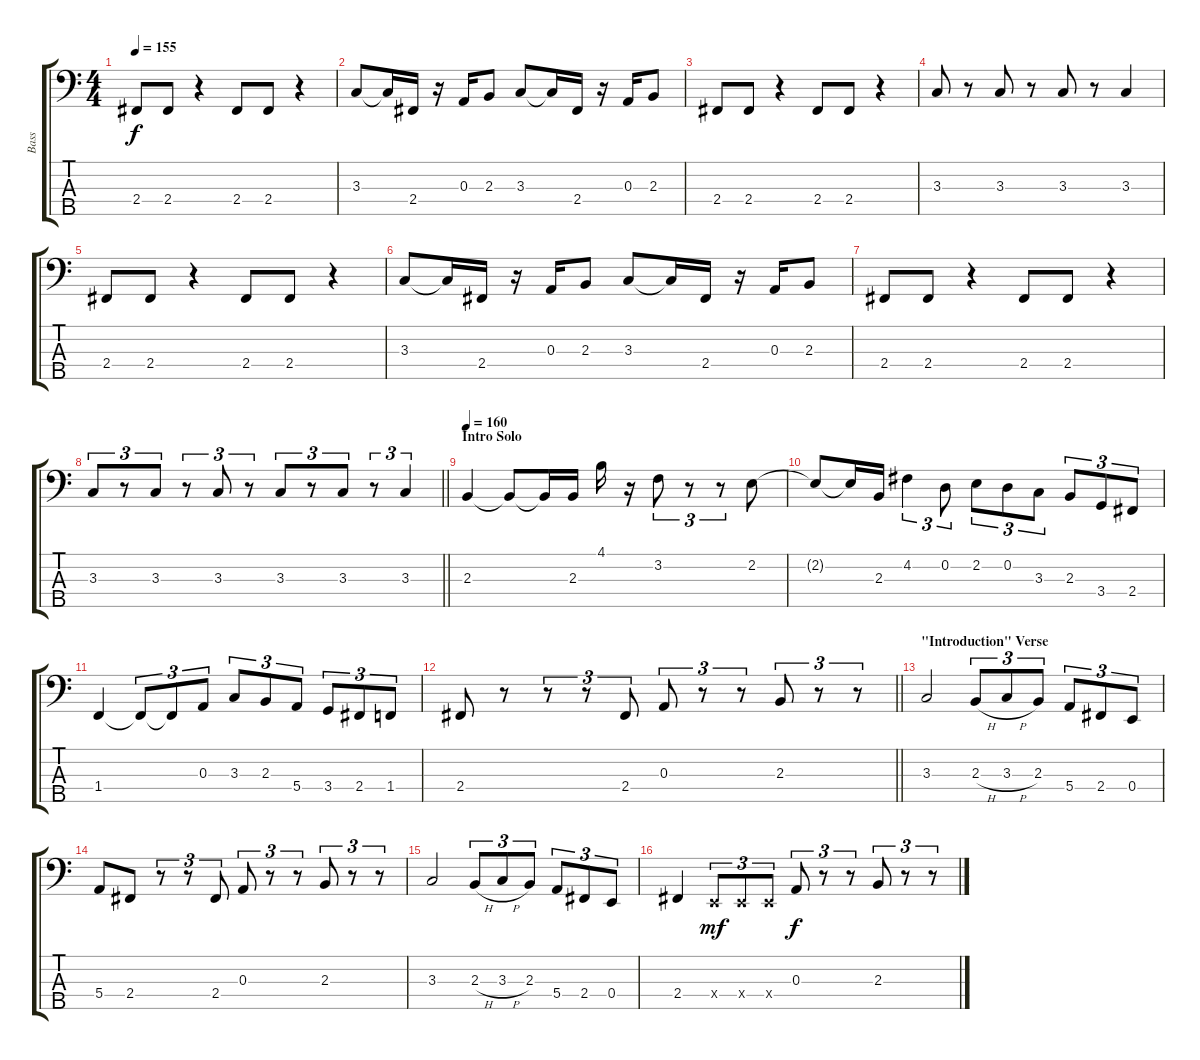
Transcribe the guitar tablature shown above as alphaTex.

\track ("Bass" "Bass") {instrument electricbasspick}
\staff {score tabs}
\tuning (G2 D2 A1 E1 B0) {hide}
\ts (4 4)
\tempo 155
\clef f4
\ks c
2.4.8{dy f} 2.4.8 r.4 2.4.8 2.4.8 r.4 |
3.3.8 3.3{t}.16 2.4.16 r.16 0.3.16 2.3.8 3.3.8 3.3{t}.16 2.4.16 r.16 0.3.16 2.3.8 |
2.4.8 2.4.8 r.4 2.4.8 2.4.8 r.4 |
3.3.8 r.8 3.3.8 r.8 3.3.8 r.8 3.3.4 |
2.4.8 2.4.8 r.4 2.4.8 2.4.8 r.4 |
3.3.8 3.3{t}.16 2.4.16 r.16 0.3.16 2.3.8 3.3.8 3.3{t}.16 2.4.16 r.16 0.3.16 2.3.8 |
2.4.8 2.4.8 r.4 2.4.8 2.4.8 r.4 |
\barLineRight lightlight
3.3.8{tu (3 2)} r.8{tu (3 2)} 3.3.8{tu (3 2)} r.8{tu (3 2)} 3.3.8{tu (3 2)} r.8{tu (3 2)} 3.3.8{tu (3 2)} r.8{tu (3 2)} 3.3.8{tu (3 2)} r.8{tu (3 2)} 3.3.4{tu (3 2)} |
\section ("" "Intro Solo")
\tempo 160
2.3.4 2.3{t}.8 2.3{t}.16 2.3.16 4.1.16 r.16 3.2.8{tu (3 2)} r.8{tu (3 2)} r.8{tu (3 2)} 2.2.8 |
2.2{t}.8 2.2{t}.16 2.3.16 4.2.4{tu (3 2)} 0.2.8{tu (3 2)} 2.2.8{tu (3 2)} 0.2.8{tu (3 2)} 3.3.8{tu (3 2)} 2.3.8{tu (3 2)} 3.4.8{tu (3 2)} 2.4.8{tu (3 2)} |
1.4.4 1.4{t}.8{tu (3 2)} 1.4{t}.8{tu (3 2)} 0.3.8{tu (3 2)} 3.3.8{tu (3 2)} 2.3.8{tu (3 2)} 5.4.8{tu (3 2)} 3.4.8{tu (3 2)} 2.4.8{tu (3 2)} 1.4.8{tu (3 2)} |
\barLineRight lightlight
2.4.8 r.8 r.8{tu (3 2)} r.8{tu (3 2)} 2.4.8{tu (3 2)} 0.3.8{tu (3 2)} r.8{tu (3 2)} r.8{tu (3 2)} 2.3.8{tu (3 2)} r.8{tu (3 2)} r.8{tu (3 2)} |
\section ("" "\"Introduction\" Verse ")
3.3.2 2.3{h}.8{tu (3 2)} 3.3{h}.8{tu (3 2)} 2.3.8{tu (3 2)} 5.4.8{tu (3 2)} 2.4.8{tu (3 2)} 0.4.8{tu (3 2)} |
5.4.8 2.4.8 r.8{tu (3 2)} r.8{tu (3 2)} 2.4.8{tu (3 2)} 0.3.8{tu (3 2)} r.8{tu (3 2)} r.8{tu (3 2)} 2.3.8{tu (3 2)} r.8{tu (3 2)} r.8{tu (3 2)} |
3.3.2 2.3{h}.8{tu (3 2)} 3.3{h}.8{tu (3 2)} 2.3.8{tu (3 2)} 5.4.8{tu (3 2)} 2.4.8{tu (3 2)} 0.4.8{tu (3 2)} |
2.4.4 0.4{x}.8{tu (3 2) dy mf} 0.4{x}.8{tu (3 2)} 0.4{x}.8{tu (3 2)} 0.3.8{tu (3 2) dy f} r.8{tu (3 2)} r.8{tu (3 2)} 2.3.8{tu (3 2)} r.8{tu (3 2)} r.8{tu (3 2)}
